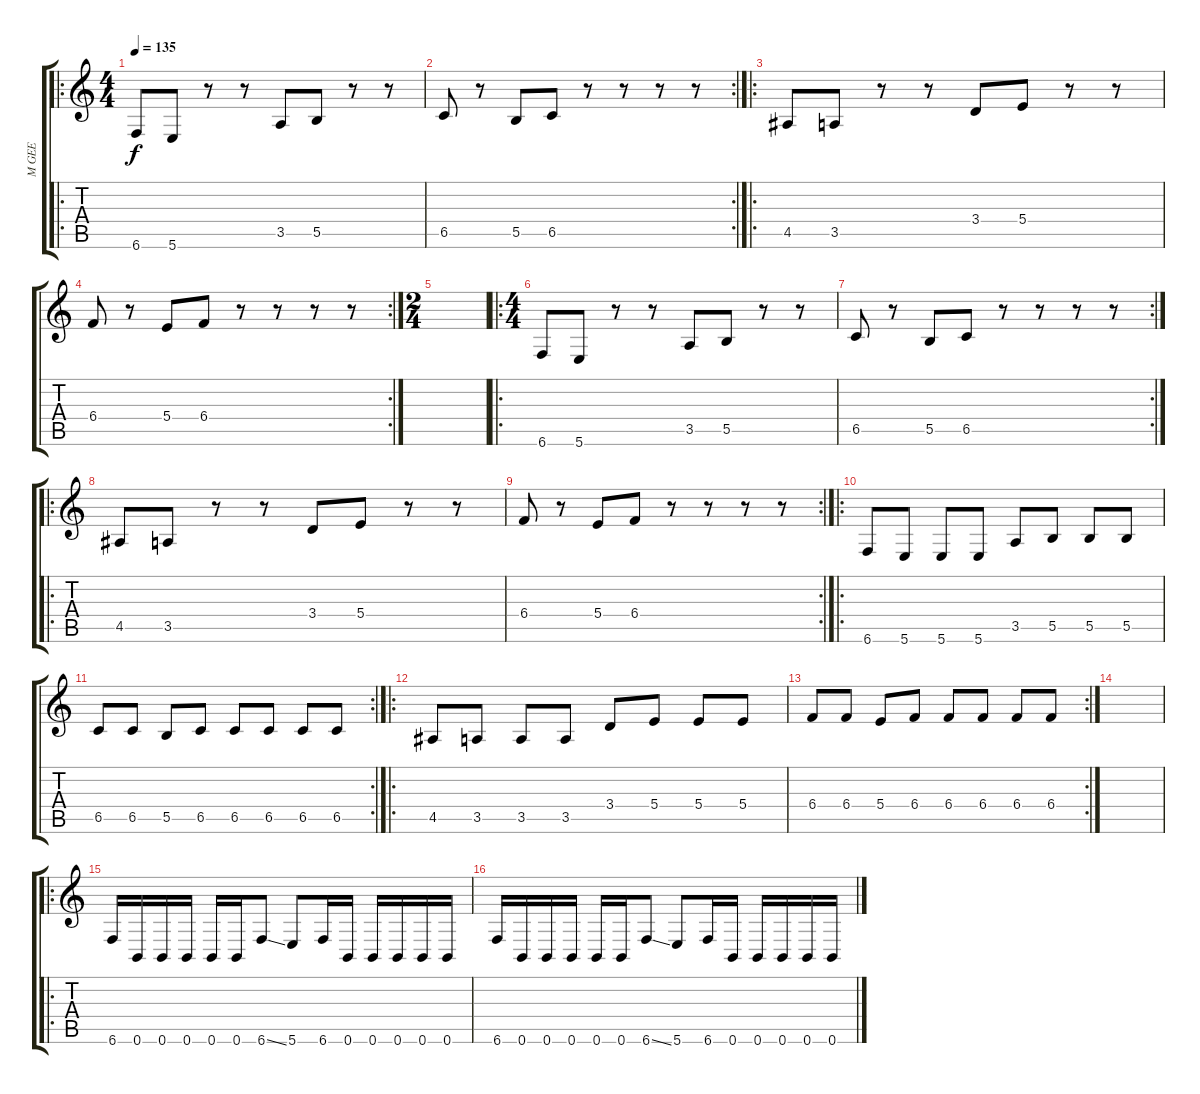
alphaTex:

\track ("M GEE" "M GEE") {instrument distortionguitar}
\staff {score tabs}
\tuning (Db4 Ab3 E3 B2 Gb2 B1) {hide}
\ro
\ts (4 4)
\tempo 135
\clef g2
\ks c
6.6.8{dy f instrument distortionguitar} 5.6.8 r.8 r.8 3.5.8 5.5.8 r.8 r.8 |
\rc 2
6.5.8 r.8 5.5.8 6.5.8 r.8 r.8 r.8 r.8 |
\ro
4.5.8 3.5.8 r.8 r.8 3.4.8 5.4.8 r.8 r.8 |
\rc 2
6.4.8 r.8 5.4.8 6.4.8 r.8 r.8 r.8 r.8 |
\ts (2 4)
|
\ro
\ts (4 4)
6.6.8 5.6.8 r.8 r.8 3.5.8 5.5.8 r.8 r.8 |
\rc 2
6.5.8 r.8 5.5.8 6.5.8 r.8 r.8 r.8 r.8 |
\ro
4.5.8 3.5.8 r.8 r.8 3.4.8 5.4.8 r.8 r.8 |
\rc 2
6.4.8 r.8 5.4.8 6.4.8 r.8 r.8 r.8 r.8 |
\ro
6.6.8{instrument electricbassfinger} 5.6.8 5.6.8 5.6.8 3.5.8 5.5.8 5.5.8 5.5.8 |
\rc 2
6.5.8 6.5.8 5.5.8 6.5.8 6.5.8 6.5.8 6.5.8 6.5.8 |
\ro
4.5.8 3.5.8 3.5.8 3.5.8 3.4.8 5.4.8 5.4.8 5.4.8 |
\rc 2
6.4.8 6.4.8 5.4.8 6.4.8 6.4.8 6.4.8 6.4.8 6.4.8 |
|
\ro
6.6.16 0.6.16 0.6.16 0.6.16 0.6.16 0.6.16 6.6{ss}.8 5.6.8 6.6.16 0.6.16 0.6.16 0.6.16 0.6.16 0.6.16 |
6.6.16 0.6.16 0.6.16 0.6.16 0.6.16 0.6.16 6.6{ss}.8 5.6.8 6.6.16 0.6.16 0.6.16 0.6.16 0.6.16 0.6.16
